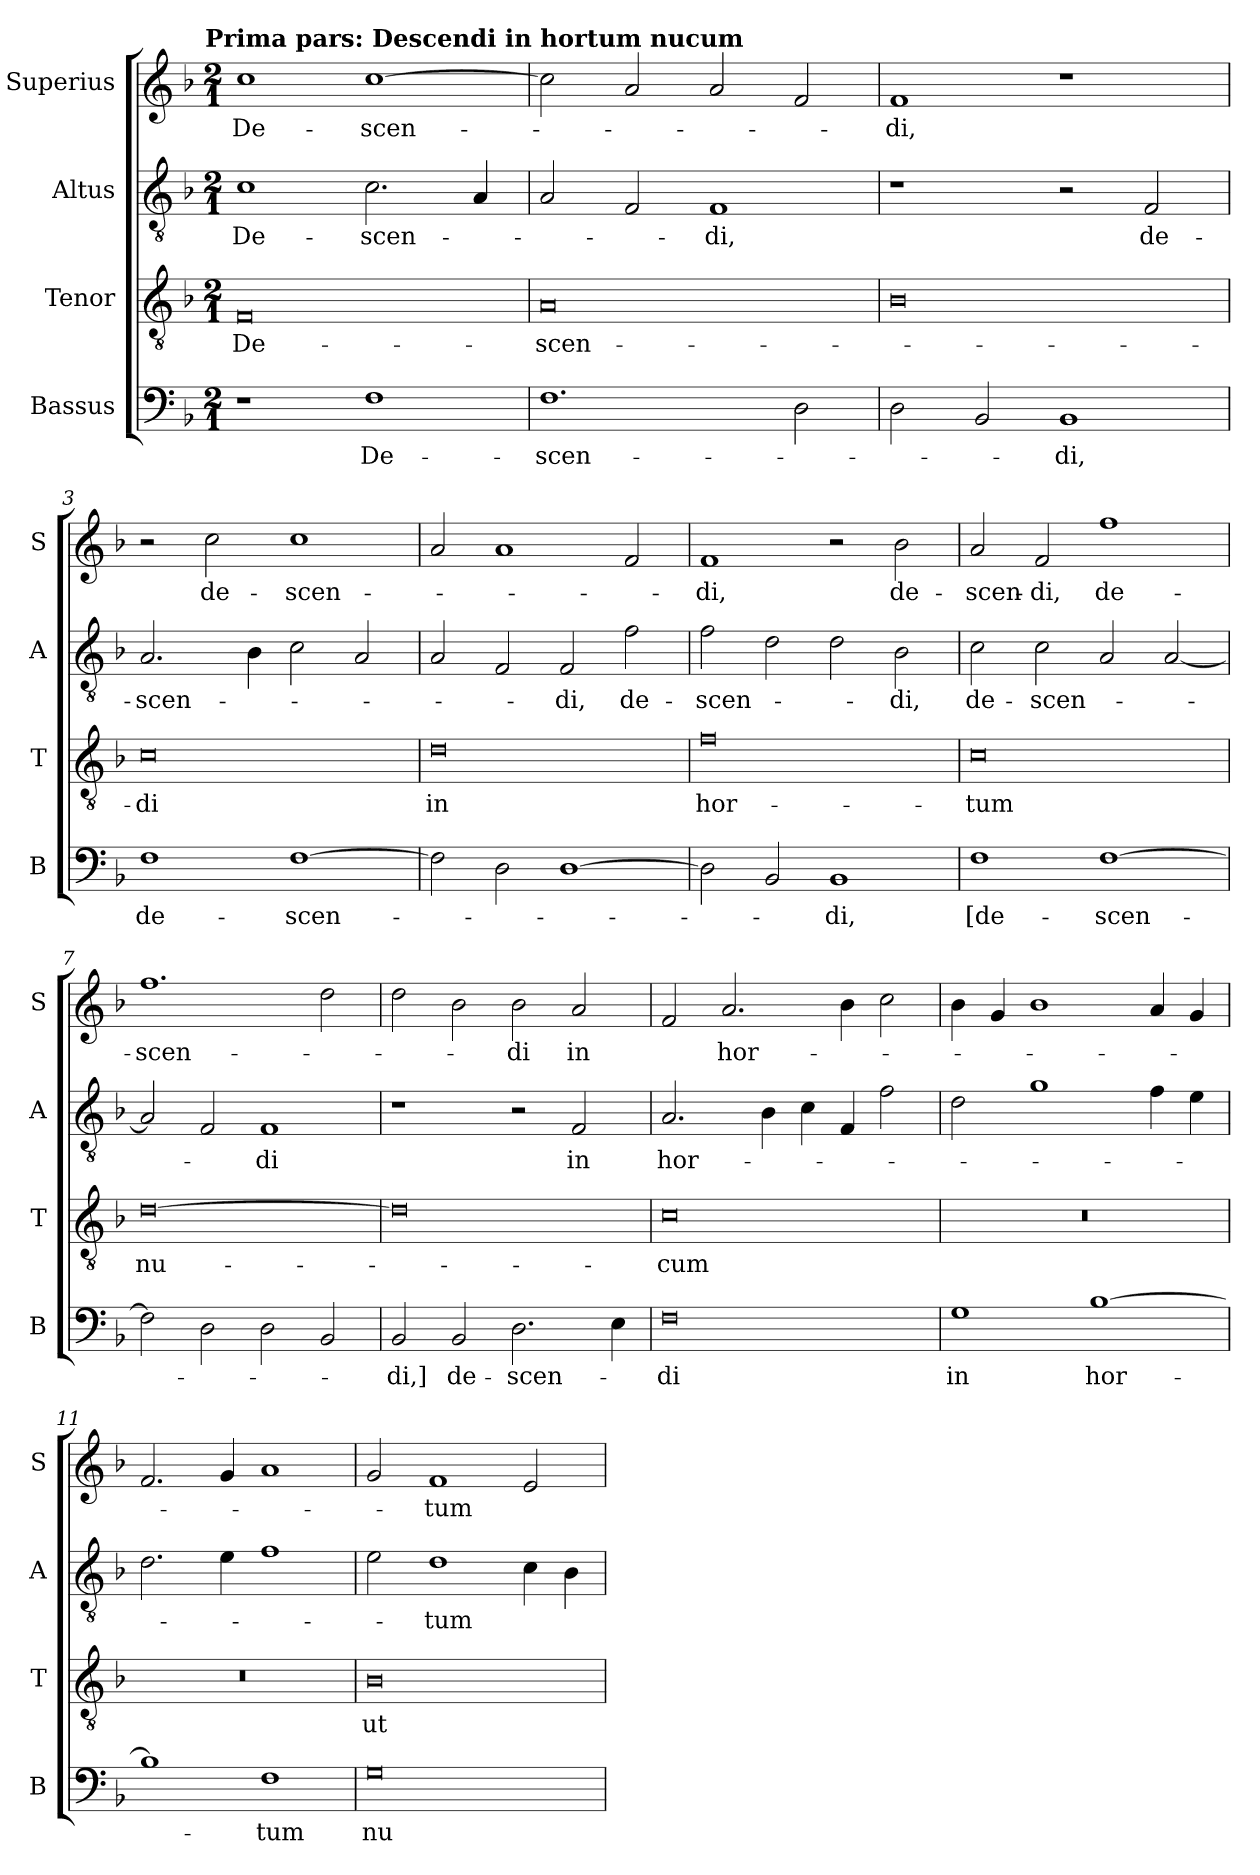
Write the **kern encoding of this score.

**kern	**text	**kern	**text	**kern	**text	**kern	**text
*part4	*part4	*part3	*part3	*part2	*part2	*part1	*part1
*staff4	*staff4	*staff3	*staff3	*staff2	*staff2	*staff1	*staff1
*I"Bassus	*	*I"Tenor	*	*I"Altus	*	*I"Superius	*
*I'B	*	*I'T	*	*I'A	*	*I'S	*
*clefF4	*	*clefGv2	*	*clefGv2	*	*clefG2	*
*k[b-]	*	*k[b-]	*	*k[b-]	*	*k[b-]	*
*F:	*	*F:	*	*F:	*	*F:	*
!!LO:TX:omd:t=Prima pars&colon; Descendi in hortum nucum
*M2/1	*	*M2/1	*	*M2/1	*	*M2/1	*
=	=	=	=	=	=	=	=
1r	.	0F	De-	1c	De-	1cc	De-
1F	De-	.	.	2.c	-scen-	[1cc	-scen-
.	.	.	.	4A	.	.	.
=1	=1	=1	=1	=1	=1	=1	=1
1.F	-scen-	0A	-scen-	2A	.	2cc]	.
.	.	.	.	2F	.	2a	.
.	.	.	.	1F	-di,	2a	.
2D	.	.	.	.	.	2f	.
=2	=2	=2	=2	=2	=2	=2	=2
2D	.	0B-	.	1r	.	1f	-di,
2BB-	.	.	.	.	.	.	.
1BB-	-di,	.	.	2r	.	1r	.
.	.	.	.	2F	de-	.	.
=3	=3	=3	=3	=3	=3	=3	=3
1F	de-	0c	-di	2.A	-scen-	2r	.
.	.	.	.	.	.	2cc	de-
.	.	.	.	4B-	.	.	.
[1F	-scen-	.	.	2c	.	1cc	-scen-
.	.	.	.	2A	.	.	.
=4	=4	=4	=4	=4	=4	=4	=4
2F]	.	0d	in	2A	.	2a	.
2D	.	.	.	2F	.	1a	.
[1D	.	.	.	2F	-di,	.	.
.	.	.	.	2f	de-	2f	.
=5	=5	=5	=5	=5	=5	=5	=5
2D]	.	0f	hor-	2f	-scen-	1f	-di,
2BB-	.	.	.	2d	.	.	.
1BB-	-di,	.	.	2d	.	2r	.
.	.	.	.	2B-	-di,	2b-	de-
=6	=6	=6	=6	=6	=6	=6	=6
1F	[de-	0c	-tum	2c	de-	2a	-scen-
.	.	.	.	2c	-scen-	2f	-di,
[1F	-scen-	.	.	2A	.	1ff	de-
.	.	.	.	[2A	.	.	.
=7	=7	=7	=7	=7	=7	=7	=7
2F]	.	[0d	nu-	2A]	.	1.ff	-scen-
2D	.	.	.	2F	.	.	.
2D	.	.	.	1F	-di	.	.
2BB-	.	.	.	.	.	2dd	.
=8	=8	=8	=8	=8	=8	=8	=8
2BB-	-di,]	0d]	.	1r	.	2dd	.
2BB-	de-	.	.	.	.	2b-	.
2.D	-scen-	.	.	2r	.	2b-	-di
.	.	.	.	2F	in	2a	in
4E	.	.	.	.	.	.	.
=9	=9	=9	=9	=9	=9	=9	=9
0F	-di	0c	-cum	2.A	hor-	2f	.
.	.	.	.	.	.	2.a	hor-
.	.	.	.	4B-	.	.	.
.	.	.	.	4c	.	.	.
.	.	.	.	4F	.	4b-	.
.	.	.	.	2f	.	2cc	.
=10	=10	=10	=10	=10	=10	=10	=10
1G	in	0r	.	2d	.	4b-	.
.	.	.	.	.	.	4g	.
.	.	.	.	1g	.	1b-	.
[1B-	hor-	.	.	.	.	.	.
.	.	.	.	4f	.	4a	.
.	.	.	.	4e	.	4g	.
=11	=11	=11	=11	=11	=11	=11	=11
1B-]	.	0r	.	2.d	.	2.f	.
.	.	.	.	4e	.	4g	.
1F	-tum	.	.	1f	.	1a	.
=12	=12	=12	=12	=12	=12	=12	=12
0G	nu-	0B-	ut	2e	.	2g	.
.	.	.	.	1d	-tum	1f	-tum
.	.	.	.	4c	.	2e	.
.	.	.	.	4B-	.	.	.
=	=	=	=	=	=	=	=
*-	*-	*-	*-	*-	*-	*-	*-
